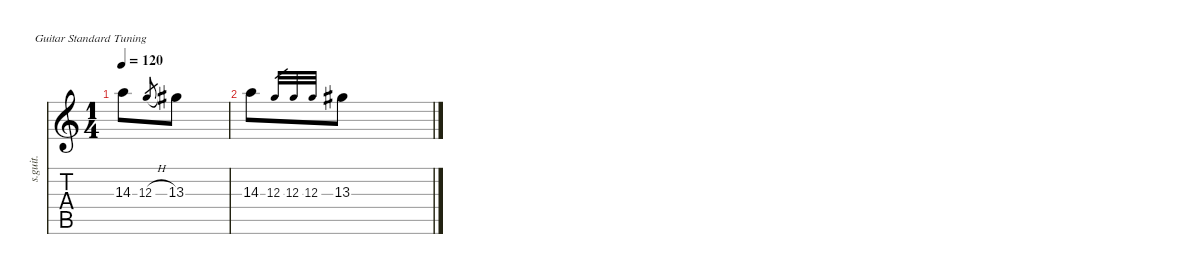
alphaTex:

\defaultSystemsLayout 4
\hideDynamics
\bracketExtendMode nobrackets
\otherSystemsTrackNameOrientation horizontal
\track ("Steel Guitar" "s.guit.") {instrument acousticguitarsteel}
\staff {score tabs}
\tuning (E4 B3 G3 D3 A2 E2)
\ts (1 4)
\beaming (8 2)
\tempo 120
\clef g2
\ks c
14.3.8{dy mf instrument acousticguitarsteel} 12.3{h}.8{gr} 13.3{acc #}.8 |
14.3.8 12.3.32{gr} 12.3.32{gr} 12.3.32{gr} 13.3{acc #}.8
